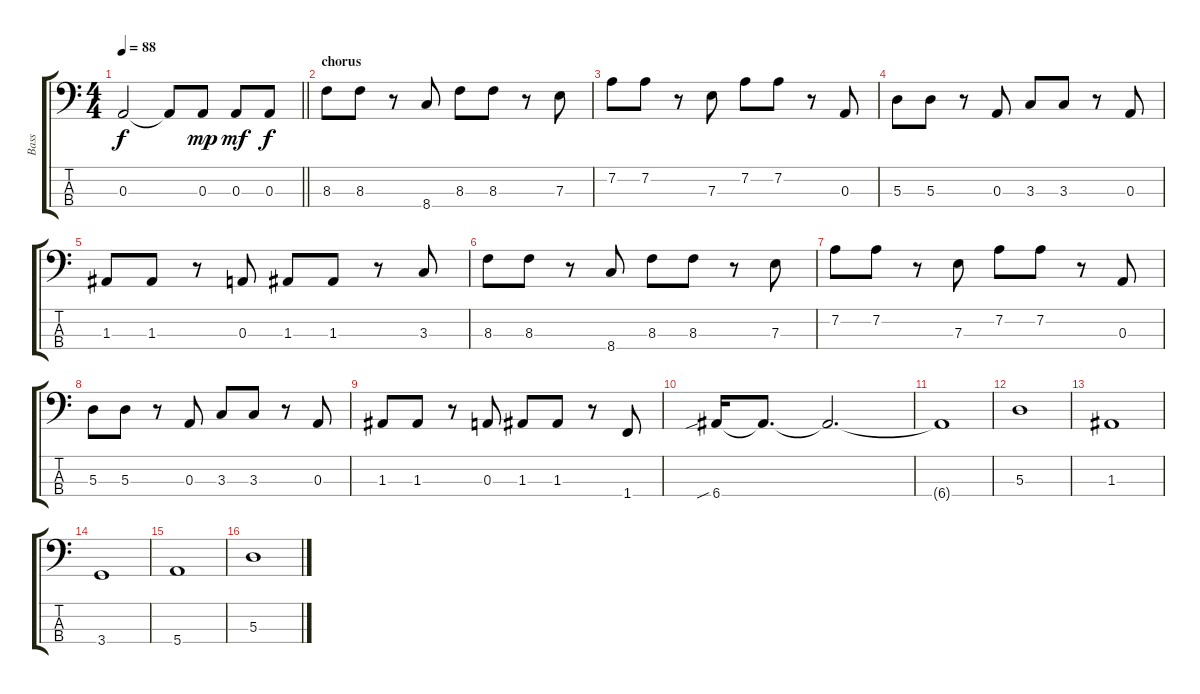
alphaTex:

\track ("Bass" "Bass") {instrument electricbassfinger}
\staff {score tabs}
\tuning (G2 D2 A1 E1) {hide}
\ts (4 4)
\tempo 88
\clef f4
\barLineRight lightlight
\ks c
0.3.2{dy f} 0.3{t}.8 0.3.8{dy mp} 0.3.8{dy mf} 0.3.8{dy f} |
\section ("" "chorus")
8.3.8 8.3.8 r.8 8.4.8 8.3.8 8.3.8 r.8 7.3.8 |
7.2.8 7.2.8 r.8 7.3.8 7.2.8 7.2.8 r.8 0.3.8 |
5.3.8 5.3.8 r.8 0.3.8 3.3.8 3.3.8 r.8 0.3.8 |
1.3.8 1.3.8 r.8 0.3.8 1.3.8 1.3.8 r.8 3.3.8 |
8.3.8 8.3.8 r.8 8.4.8 8.3.8 8.3.8 r.8 7.3.8 |
7.2.8 7.2.8 r.8 7.3.8 7.2.8 7.2.8 r.8 0.3.8 |
5.3.8 5.3.8 r.8 0.3.8 3.3.8 3.3.8 r.8 0.3.8 |
1.3.8 1.3.8 r.8 0.3.8 1.3.8 1.3.8 r.8 1.4.8 |
6.4{sib}.16 6.4{t}.8{d} 6.4{t}.2{d} |
6.4{t}.1 |
5.3.1 |
1.3.1 |
3.4.1 |
5.4.1 |
5.3.1
